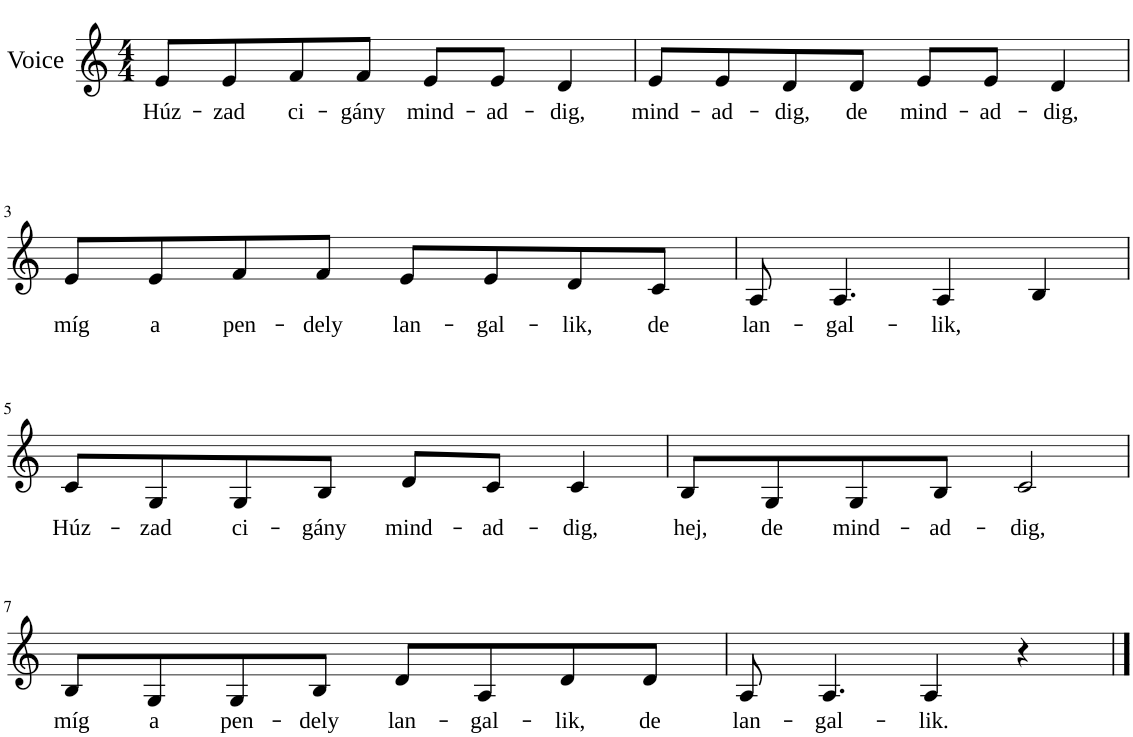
**kern	**text
*part1	*part1
*staff1	*staff1
*I"Voice	*
*clefG2	*
*k[]	*
*M4/4	*
=1	=1
!	!LO:LY:b
8e/L	Húz-
!	!LO:LY:b
8e/	-zad
!	!LO:LY:b
8f/	ci-
!	!LO:LY:b
8f/J	-gány
!	!LO:LY:b
8e/L	mind-
!	!LO:LY:b
8e/J	-ad-
!	!LO:LY:b
4d/	-dig,
=2	=2
!	!LO:LY:b
8e/L	mind-
!	!LO:LY:b
8e/	-ad-
!	!LO:LY:b
8d/	-dig,
!	!LO:LY:b
8d/J	de
!	!LO:LY:b
8e/L	mind-
!	!LO:LY:b
8e/J	-ad-
!	!LO:LY:b
4d/	-dig,
!!LO:LB:g=z
=3	=3
!	!LO:LY:b
8e/L	míg
!	!LO:LY:b
8e/	a
!	!LO:LY:b
8f/	pen-
!	!LO:LY:b
8f/J	-dely
!	!LO:LY:b
8e/L	lan-
!	!LO:LY:b
8e/	-gal-
!	!LO:LY:b
8d/	-lik,
!	!LO:LY:b
8c/J	de
=4	=4
!	!LO:LY:b
8A/	lan-
!	!LO:LY:b
4.A/	-gal-
!	!LO:LY:b
4A/	lik,
4B/	.
!!LO:LB:g=z
=5	=5
!	!LO:LY:b
8c/L	Húz-
!	!LO:LY:b
8G/	-zad
!	!LO:LY:b
8G/	ci-
!	!LO:LY:b
8B/J	-gány
!	!LO:LY:b
8d/L	mind-
!	!LO:LY:b
8c/J	-ad-
!	!LO:LY:b
4c/	-dig,
=6	=6
!	!LO:LY:b
8B/L	hej,
!	!LO:LY:b
8G/	de
!	!LO:LY:b
8G/	mind-
!	!LO:LY:b
8B/J	-ad-
!	!LO:LY:b
2c/	-dig,
!!LO:LB:g=z
=7	=7
!	!LO:LY:b
8B/L	míg
!	!LO:LY:b
8G/	a
!	!LO:LY:b
8G/	pen-
!	!LO:LY:b
8B/J	-dely
!	!LO:LY:b
8d/L	lan-
!	!LO:LY:b
8A/	-gal-
!	!LO:LY:b
8d/	-lik,
!	!LO:LY:b
8d/J	de
=8	=8
!	!LO:LY:b
8A/	lan-
!	!LO:LY:b
4.A/	-gal-
!	!LO:LY:b
4A/	-lik.
4r	.
==	==
*-	*-
